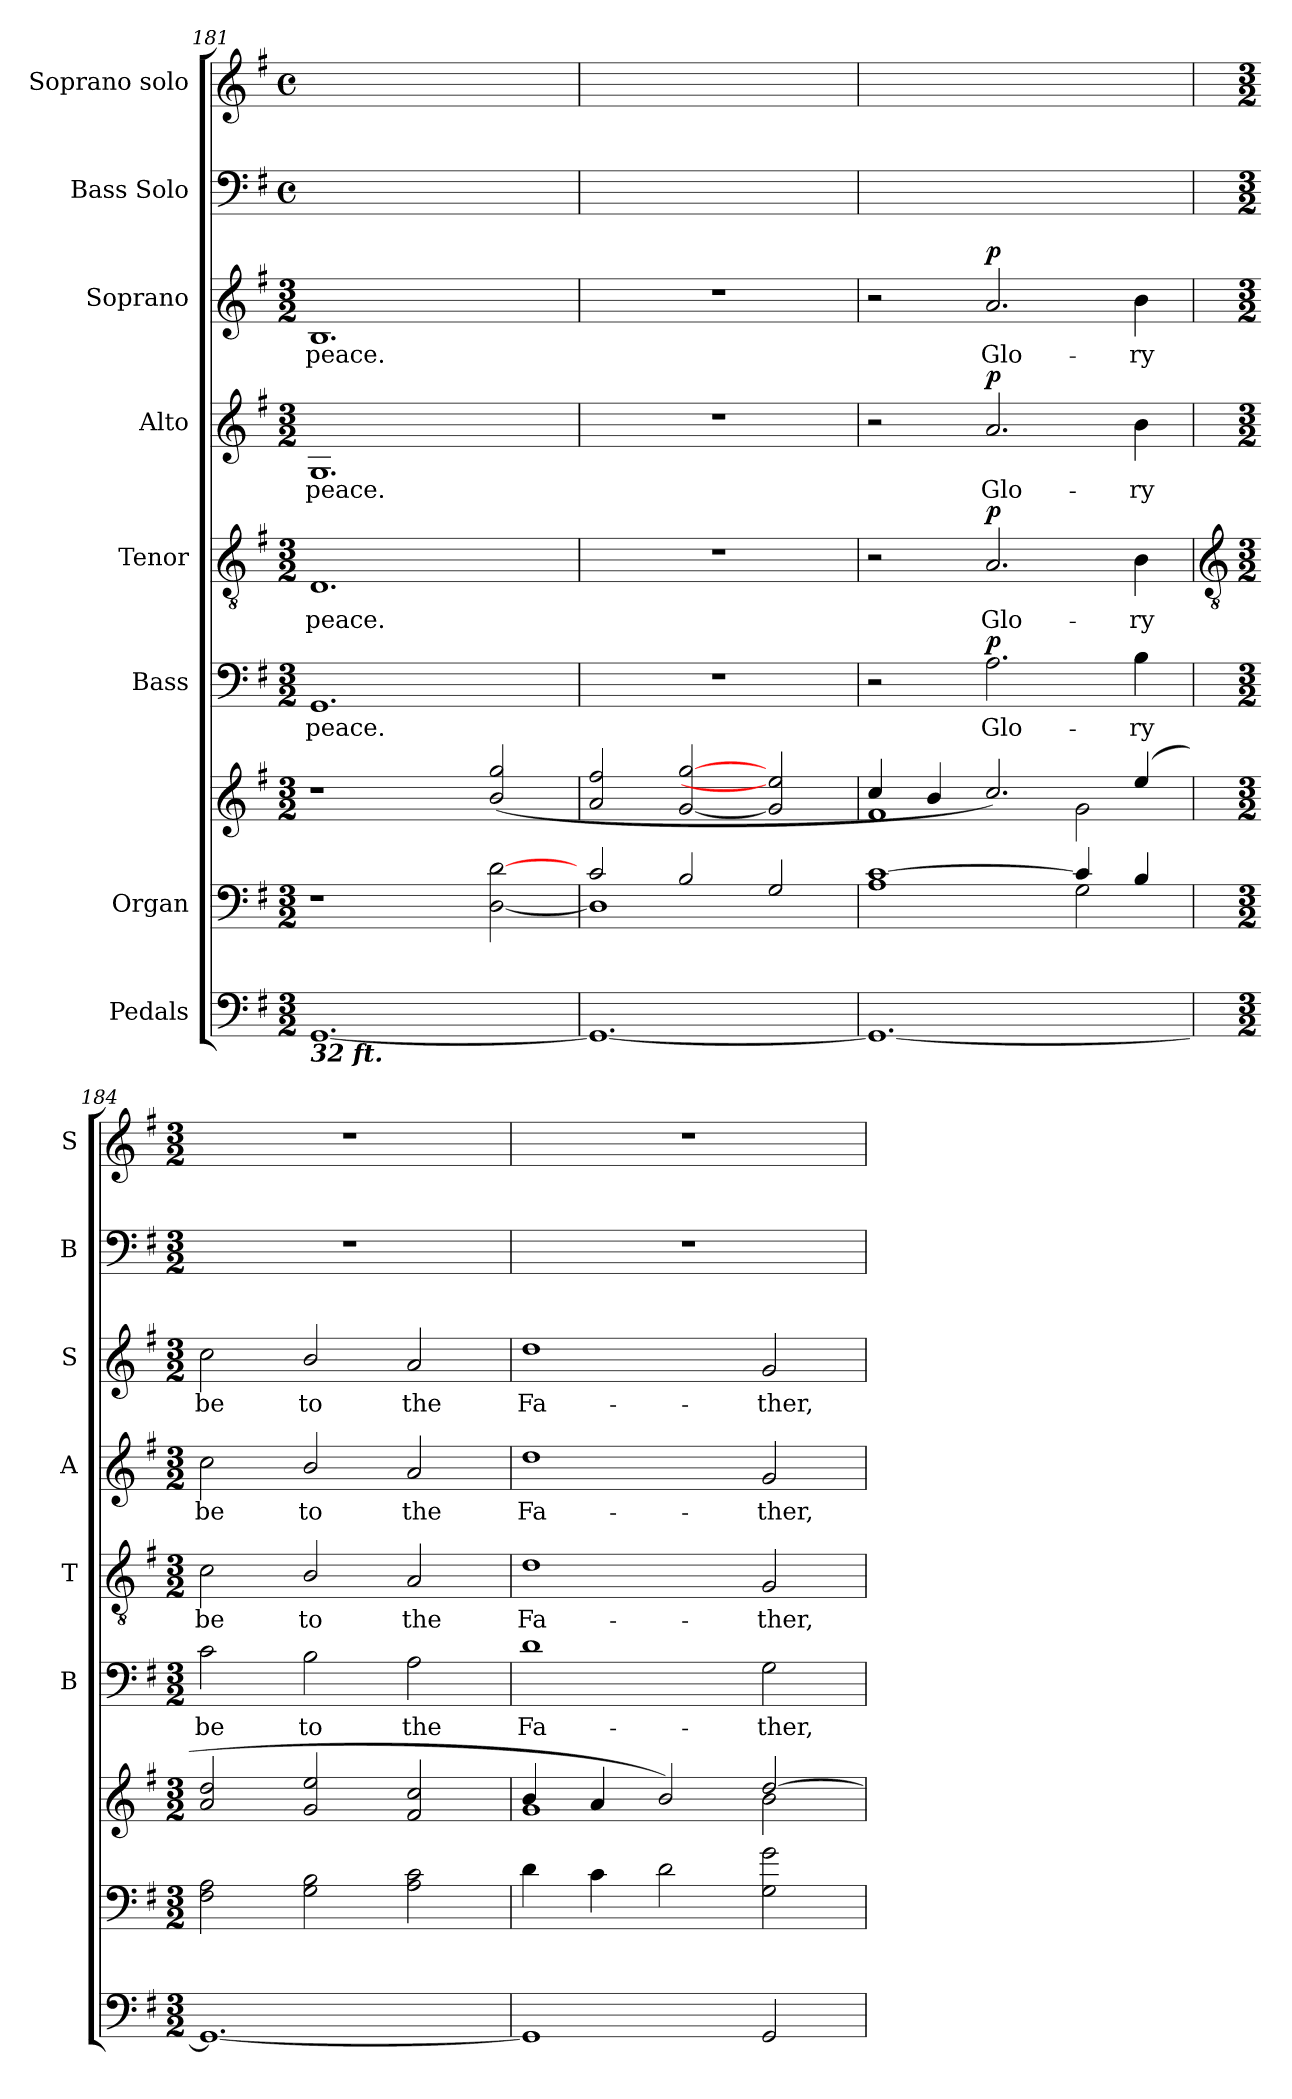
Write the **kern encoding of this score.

**kern	**kern	**kern	**kern	**text	**dynam	**kern	**text	**dynam	**kern	**text	**dynam	**kern	**text	**dynam	**kern	**kern
*part8	*part7	*part7	*part6	*part6	*part6	*part5	*part5	*part5	*part4	*part4	*part4	*part3	*part3	*part3	*part2	*part1
*staff9	*staff8	*staff7	*staff6	*staff6	*staff6	*staff5	*staff5	*staff5	*staff4	*staff4	*staff4	*staff3	*staff3	*staff3	*staff2	*staff1
*I"Pedals	*I"Organ	*	*I"Bass	*	*	*I"Tenor	*	*	*I"Alto	*	*	*I"Soprano	*	*	*I"Bass Solo	*I"Soprano solo
*	*	*	*I'B	*	*	*I'T	*	*	*I'A	*	*	*I'S	*	*	*I'B	*I'S
*clefF4	*clefF4	*clefG2	*clefF4	*	*	*clefGv2	*	*	*clefG2	*	*	*clefG2	*	*	*clefF4	*clefG2
*k[f#]	*k[f#]	*k[f#]	*k[f#]	*	*	*k[f#]	*	*	*k[f#]	*	*	*k[f#]	*	*	*k[f#]	*k[f#]
*G:	*G:	*G:	*G:	*	*	*G:	*	*	*G:	*	*	*G:	*	*	*G:	*G:
*M3/2	*M3/2	*M3/2	*M3/2	*	*	*M3/2	*	*	*M3/2	*	*	*M3/2	*	*	*M4/4	*M4/4
*	*	*	*	*	*	*	*	*	*	*	*	*	*	*	*met(c)	*met(c)
=181	=181	=181	=181	=181	=181	=181	=181	=181	=181	=181	=181	=181	=181	=181	=181	=181
*	*^	*^	*	*	*	*	*	*	*	*	*	*	*	*	*	*
!LO:TX:b:Bi:t=32 ft.	!	!	!	!	!	!	!	!	!	!	!	!	!	!	!	!	!	!
!	!	!	!	!	!	!LO:LY:b	!	!	!LO:LY:b	!	!	!LO:LY:b	!	!	!LO:LY:b	!	!	!
[1.GG	1r	2ryy	1r	2ryy	1.GG	peace.	.	1.D	peace.	.	1.G	peace.	.	1.B	peace.	.	1.r	1.r
.	.	2ryy	.	2ryy	.	.	.	.	.	.	.	.	.	.	.	.	.	.
.	[2D\ [2d\	2ryy	(>2b/ 2gg/	2ryy	.	.	.	.	.	.	.	.	.	.	.	.	.	.
=182	=182	=182	=182	=182	=182	=182	=182	=182	=182	=182	=182	=182	=182	=182	=182	=182	=182	=182
!	!	!	!	!	!LO:N:vis=1	!	!	!LO:N:vis=1	!	!	!LO:N:vis=1	!	!	!LO:N:vis=1	!	!	!	!
1.GG_	1D/]	2c/	2a/ 2ff#/	2ryy	1.r	.	.	1.r	.	.	1.r	.	.	1.r	.	.	1.r	1.r
.	.	2B/	[2g/ [2gg/	2ryy	.	.	.	.	.	.	.	.	.	.	.	.	.	.
.	2ryy	2G/	2g/] 2ee/]	2ryy	.	.	.	.	.	.	.	.	.	.	.	.	.	.
=183	=183	=183	=183	=183	=183	=183	=183	=183	=183	=183	=183	=183	=183	=183	=183	=183	=183	=183
1.GG_	[1c/	1A\	4cc/	1f#\	2r	.	.	2r	.	.	2r	.	.	2r	.	.	1.r	1.r
.	.	.	4b/	.	.	.	.	.	.	.	.	.	.	.	.	.	.	.
!	!	!	!	!	!	!LO:LY:b	!LO:DY:b	!	!LO:LY:b	!LO:DY:b	!	!LO:LY:b	!LO:DY:b	!	!LO:LY:b	!LO:DY:b	!	!
.	.	.	2.cc/)	.	2.A	Glo-	p	2.A	Glo-	p	2.a	Glo-	p	2.a	Glo-	p	.	.
.	4c/]	2G\	.	2g\	.	.	.	.	.	.	.	.	.	.	.	.	.	.
!	!	!	!	!	!	!LO:LY:b	!	!	!LO:LY:b	!	!	!LO:LY:b	!	!	!LO:LY:b	!	!	!
.	4B/	.	(>4ee/	.	4B	-ry	.	4B	-ry	.	4b	-ry	.	4b	-ry	.	.	.
!!LO:LB:g=z
=184	=184	=184	=184	=184	=184	=184	=184	=184	=184	=184	=184	=184	=184	=184	=184	=184	=184	=184
*	*	*	*	*	*	*	*	*clefGv2	*	*	*	*	*	*	*	*	*	*
*M3/2	*M3/2	*	*M3/2	*	*M3/2	*	*	*M3/2	*	*	*M3/2	*	*	*M3/2	*	*	*M3/2	*M3/2
!	!	!	!	!	!	!LO:LY:b	!	!	!LO:LY:b	!	!	!LO:LY:b	!	!	!LO:LY:b	!	!	!
1.GG_	2F#\ 2A\	2ryy	2a/ 2dd/	2ryy	2c	be	.	2c	be	.	2cc	be	.	2cc	be	.	1.r	1.r
!	!	!	!	!	!	!LO:LY:b	!	!	!LO:LY:b	!	!	!LO:LY:b	!	!	!LO:LY:b	!	!	!
.	2G\ 2B\	2ryy	2g/ 2ee/	2ryy	2B	to	.	2B/	to	.	2b/	to	.	2b/	to	.	.	.
!	!	!	!	!	!	!LO:LY:b	!	!	!LO:LY:b	!	!	!LO:LY:b	!	!	!LO:LY:b	!	!	!
.	2A\ 2c\	2ryy	2f#/ 2cc/	2ryy	2A	the	.	2A	the	.	2a	the	.	2a	the	.	.	.
=185	=185	=185	=185	=185	=185	=185	=185	=185	=185	=185	=185	=185	=185	=185	=185	=185	=185	=185
!	!	!	!	!	!	!LO:LY:b	!	!	!LO:LY:b	!	!	!LO:LY:b	!	!	!LO:LY:b	!	!	!
1GG]	4d\	2ryy	4b/	1g\	1d	Fa-	.	1d	Fa-	.	1dd	Fa-	.	1dd	Fa-	.	1.r	1.r
.	4c\	.	4a/	.	.	.	.	.	.	.	.	.	.	.	.	.	.	.
.	2d\	2ryy	2b/)	.	.	.	.	.	.	.	.	.	.	.	.	.	.	.
!	!	!	!	!	!	!LO:LY:b	!	!	!LO:LY:b	!	!	!LO:LY:b	!	!	!LO:LY:b	!	!	!
2GG	2G\ 2g\	2ryy	[2dd/	2b\	2G	-ther,	.	2G	-ther,	.	2g	-ther,	.	2g	-ther,	.	.	.
*	*v	*v	*	*	*	*	*	*	*	*	*	*	*	*	*	*	*	*
*	*	*v	*v	*	*	*	*	*	*	*	*	*	*	*	*	*	*
=	=	=	=	=	=	=	=	=	=	=	=	=	=	=	=	=
*-	*-	*-	*-	*-	*-	*-	*-	*-	*-	*-	*-	*-	*-	*-	*-	*-
